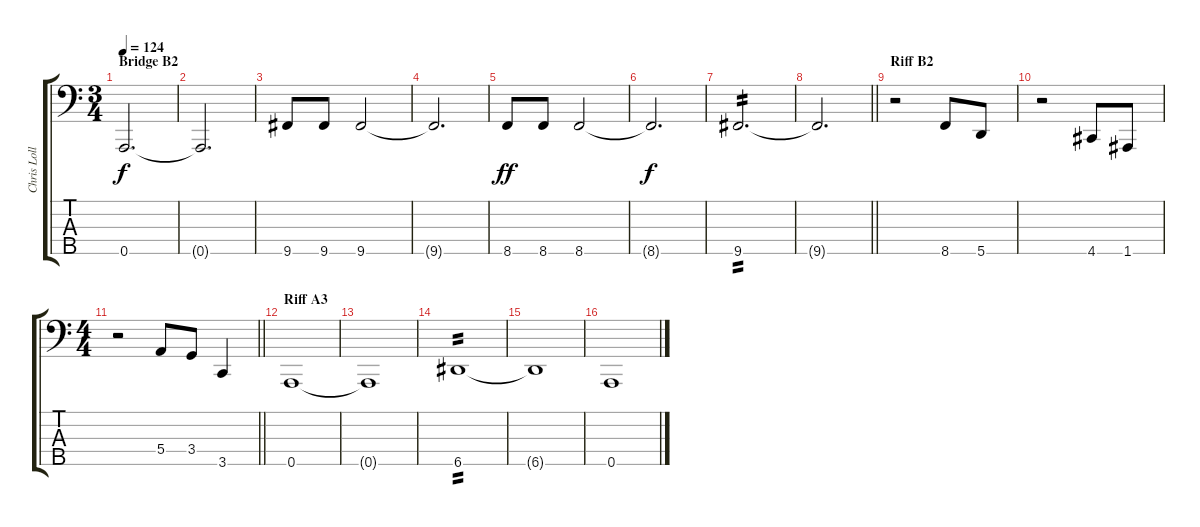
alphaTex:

\track ("Chris Lollis" "Chris Loll") {instrument electricbasspick}
\staff {score tabs}
\tuning (G2 D2 A1 E1 A0) {hide}
\ts (3 4)
\section ("" "Bridge B2")
\tempo 124
\clef f4
\ks c
0.5.2{d dy f} |
0.5{t}.2{d} |
9.5.8 9.5.8 9.5.2 |
9.5{t}.2{d} |
8.5.8{dy ff} 8.5.8 8.5.2 |
8.5{t}.2{d dy f} |
9.5.2{d tp 2} |
\barLineRight lightlight
9.5{t}.2{d} |
\section ("" "Riff B2")
r.2 8.5.8 5.5.8 |
r.2 4.5.8 1.5.8 |
\ts (4 4)
\barLineRight lightlight
r.2 5.4.8 3.4.8 3.5.4 |
\section ("" "Riff A3")
0.5.1 |
0.5{t}.1 |
6.5.1{tp 2} |
6.5{t}.1 |
0.5.1
